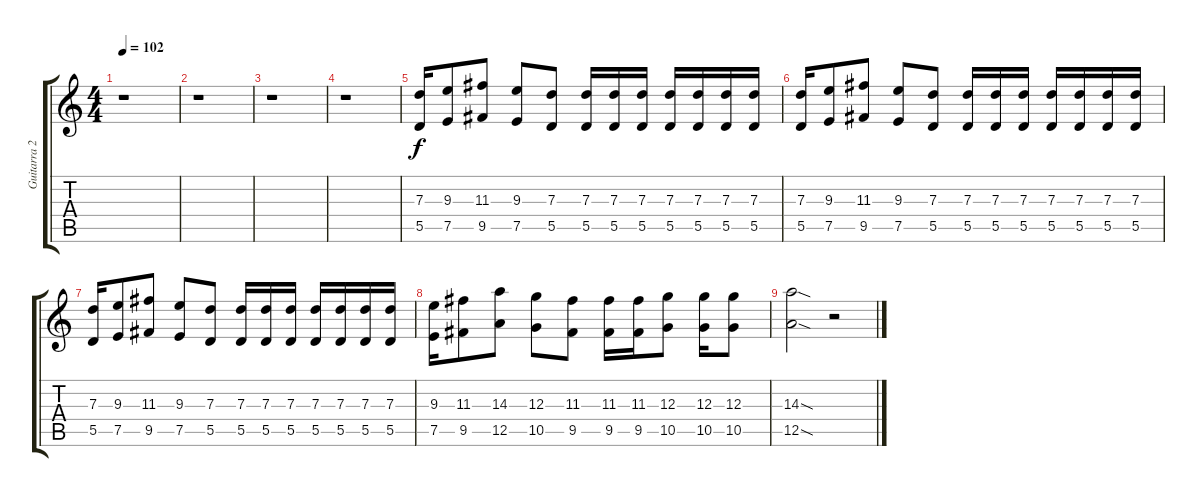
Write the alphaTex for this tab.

\track ("Guitarra 2" "Guitarra 2") {instrument distortionguitar}
\staff {score tabs}
\tuning (E4 B3 G3 D3 A2 E2) {hide}
\ts (4 4)
\tempo 102
\clef g2
\ks c
r.1{dy f} |
r.1 |
r.1 |
r.1 |
(7.3 5.5).16 (9.3 7.5).8 (11.3 9.5).8 (9.3 7.5).8 (7.3 5.5).8 (7.3 5.5).16 (7.3 5.5).16 (7.3 5.5).16 (7.3 5.5).16 (7.3 5.5).16 (7.3 5.5).16 (7.3 5.5).16 |
(7.3 5.5).16 (9.3 7.5).8 (11.3 9.5).8 (9.3 7.5).8 (7.3 5.5).8 (7.3 5.5).16 (7.3 5.5).16 (7.3 5.5).16 (7.3 5.5).16 (7.3 5.5).16 (7.3 5.5).16 (7.3 5.5).16 |
(7.3 5.5).16 (9.3 7.5).8 (11.3 9.5).8 (9.3 7.5).8 (7.3 5.5).8 (7.3 5.5).16 (7.3 5.5).16 (7.3 5.5).16 (7.3 5.5).16 (7.3 5.5).16 (7.3 5.5).16 (7.3 5.5).16 |
(9.3 7.5).16 (11.3 9.5).8 (14.3 12.5).8 (12.3 10.5).8 (11.3 9.5).8 (11.3 9.5).16 (11.3 9.5).16 (12.3 10.5).8 (12.3 10.5).16 (12.3 10.5).8 |
(14.3{sod} 12.5{sod}).2 r.2
